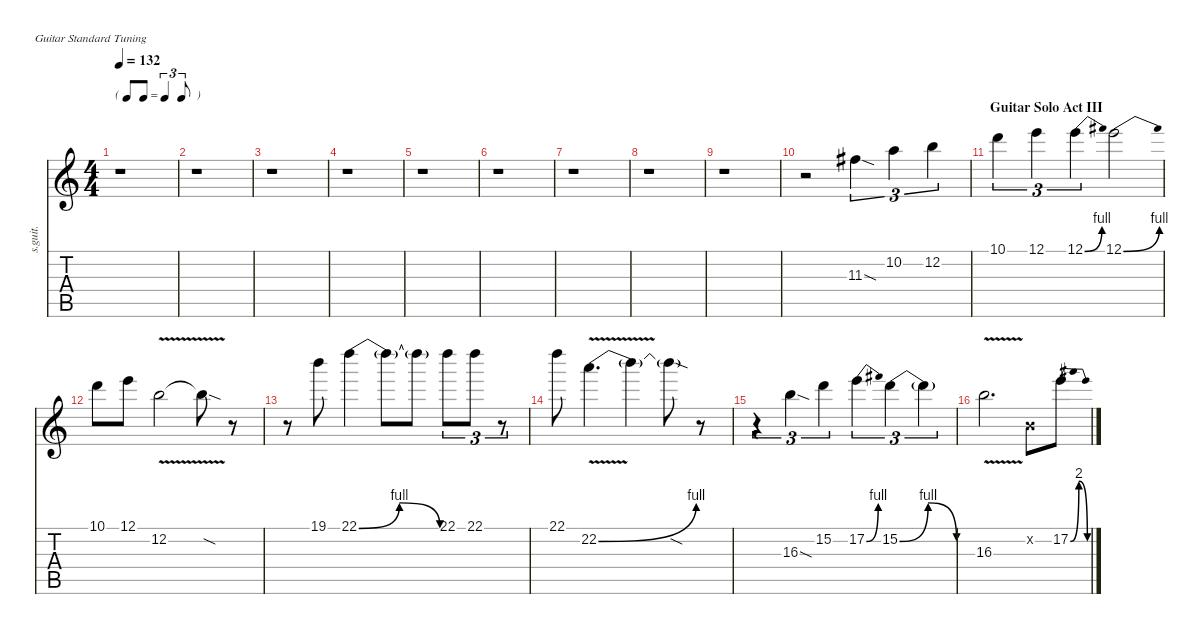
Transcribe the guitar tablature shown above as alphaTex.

\defaultSystemsLayout 4
\hideDynamics
\bracketExtendMode nobrackets
\track ("David Gilmour | Bill Lewis Custom | Lead Guitar 3" "s.guit.") {instrument overdrivenguitar}
\staff {score tabs}
\tuning (E4 B3 G3 D3 A2 E2)
\ts (4 4)
\tf triplet8th
\tempo 132
\clef g2
\ks c
r.1{dy f} |
r.1 |
r.1 |
r.1 |
r.1 |
r.1 |
r.1 |
r.1 |
r.1 |
r.2 11.3{sod acc #}.4{tu (3 2)} 10.2.4{tu (3 2)} 12.2.4{tu (3 2)} |
\section ("" "Guitar Solo Act III")
10.1.4{tu (3 2)} 12.1.4{tu (3 2)} 12.1{be (bend 0 0 15 4)}.4{tu (3 2)} 12.1{be (bend 0 0 15 4)}.2 |
10.1.8 12.1.8 12.2{v}.2 12.2{sod t}.8 r.8 |
r.8 19.1.8 22.1{be (bendrelease 0 0 30 4 30 4 60 0)}.4 22.1{t}.8 22.1{t}.8 22.1.8{tu (3 2)} 22.1.8{tu (3 2)} r.8{tu (3 2)} |
22.1.8 22.2{be (bend 0 0 15 4) v}.4{d} 22.2{t}.4 22.2{sod t}.8 r.8 |
r.4{tu (3 2)} 16.3{sod}.4{tu (3 2)} 15.2.4{tu (3 2)} 17.2{be (bend 0 0 15 4)}.4{tu (3 2)} 15.2{be (bendrelease 0 0 30 4 30 4 60 0)}.4{tu (3 2)} 15.2{t}.4{tu (3 2)} |
16.3{v}.2{d} 0.2{x}.8 17.2{be (bendrelease 0 0 30 8 30 8 60 0)}.8
